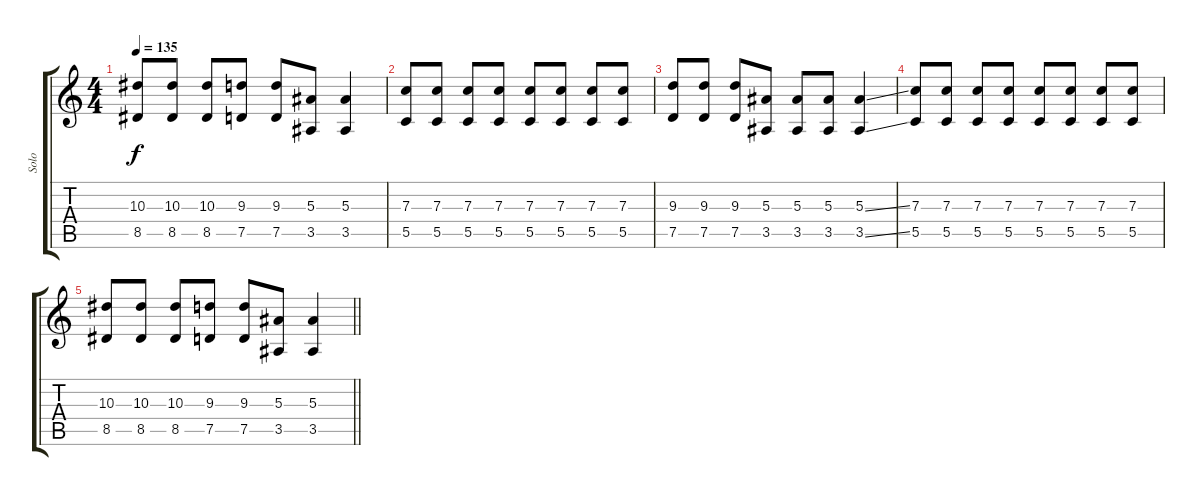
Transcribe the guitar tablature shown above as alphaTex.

\track ("Solo" "Solo") {instrument overdrivenguitar}
\staff {score tabs}
\tuning (D4 A3 F3 C3 G2 C2) {hide}
\ts (4 4)
\tempo 135
\clef g2
\ks c
(10.3 8.5).8{dy f} (10.3 8.5).8 (10.3 8.5).8 (9.3 7.5).8 (9.3 7.5).8 (5.3 3.5).8 (5.3 3.5).4 |
(7.3 5.5).8 (7.3 5.5).8 (7.3 5.5).8 (7.3 5.5).8 (7.3 5.5).8 (7.3 5.5).8 (7.3 5.5).8 (7.3 5.5).8 |
(9.3 7.5).8 (9.3 7.5).8 (9.3 7.5).8 (5.3 3.5).8 (5.3 3.5).8 (5.3 3.5).8 (5.3{ss} 3.5{ss}).4 |
(7.3 5.5).8 (7.3 5.5).8 (7.3 5.5).8 (7.3 5.5).8 (7.3 5.5).8 (7.3 5.5).8 (7.3 5.5).8 (7.3 5.5).8 |
\barLineRight lightlight
(10.3 8.5).8 (10.3 8.5).8 (10.3 8.5).8 (9.3 7.5).8 (9.3 7.5).8 (5.3 3.5).8 (5.3 3.5).4
